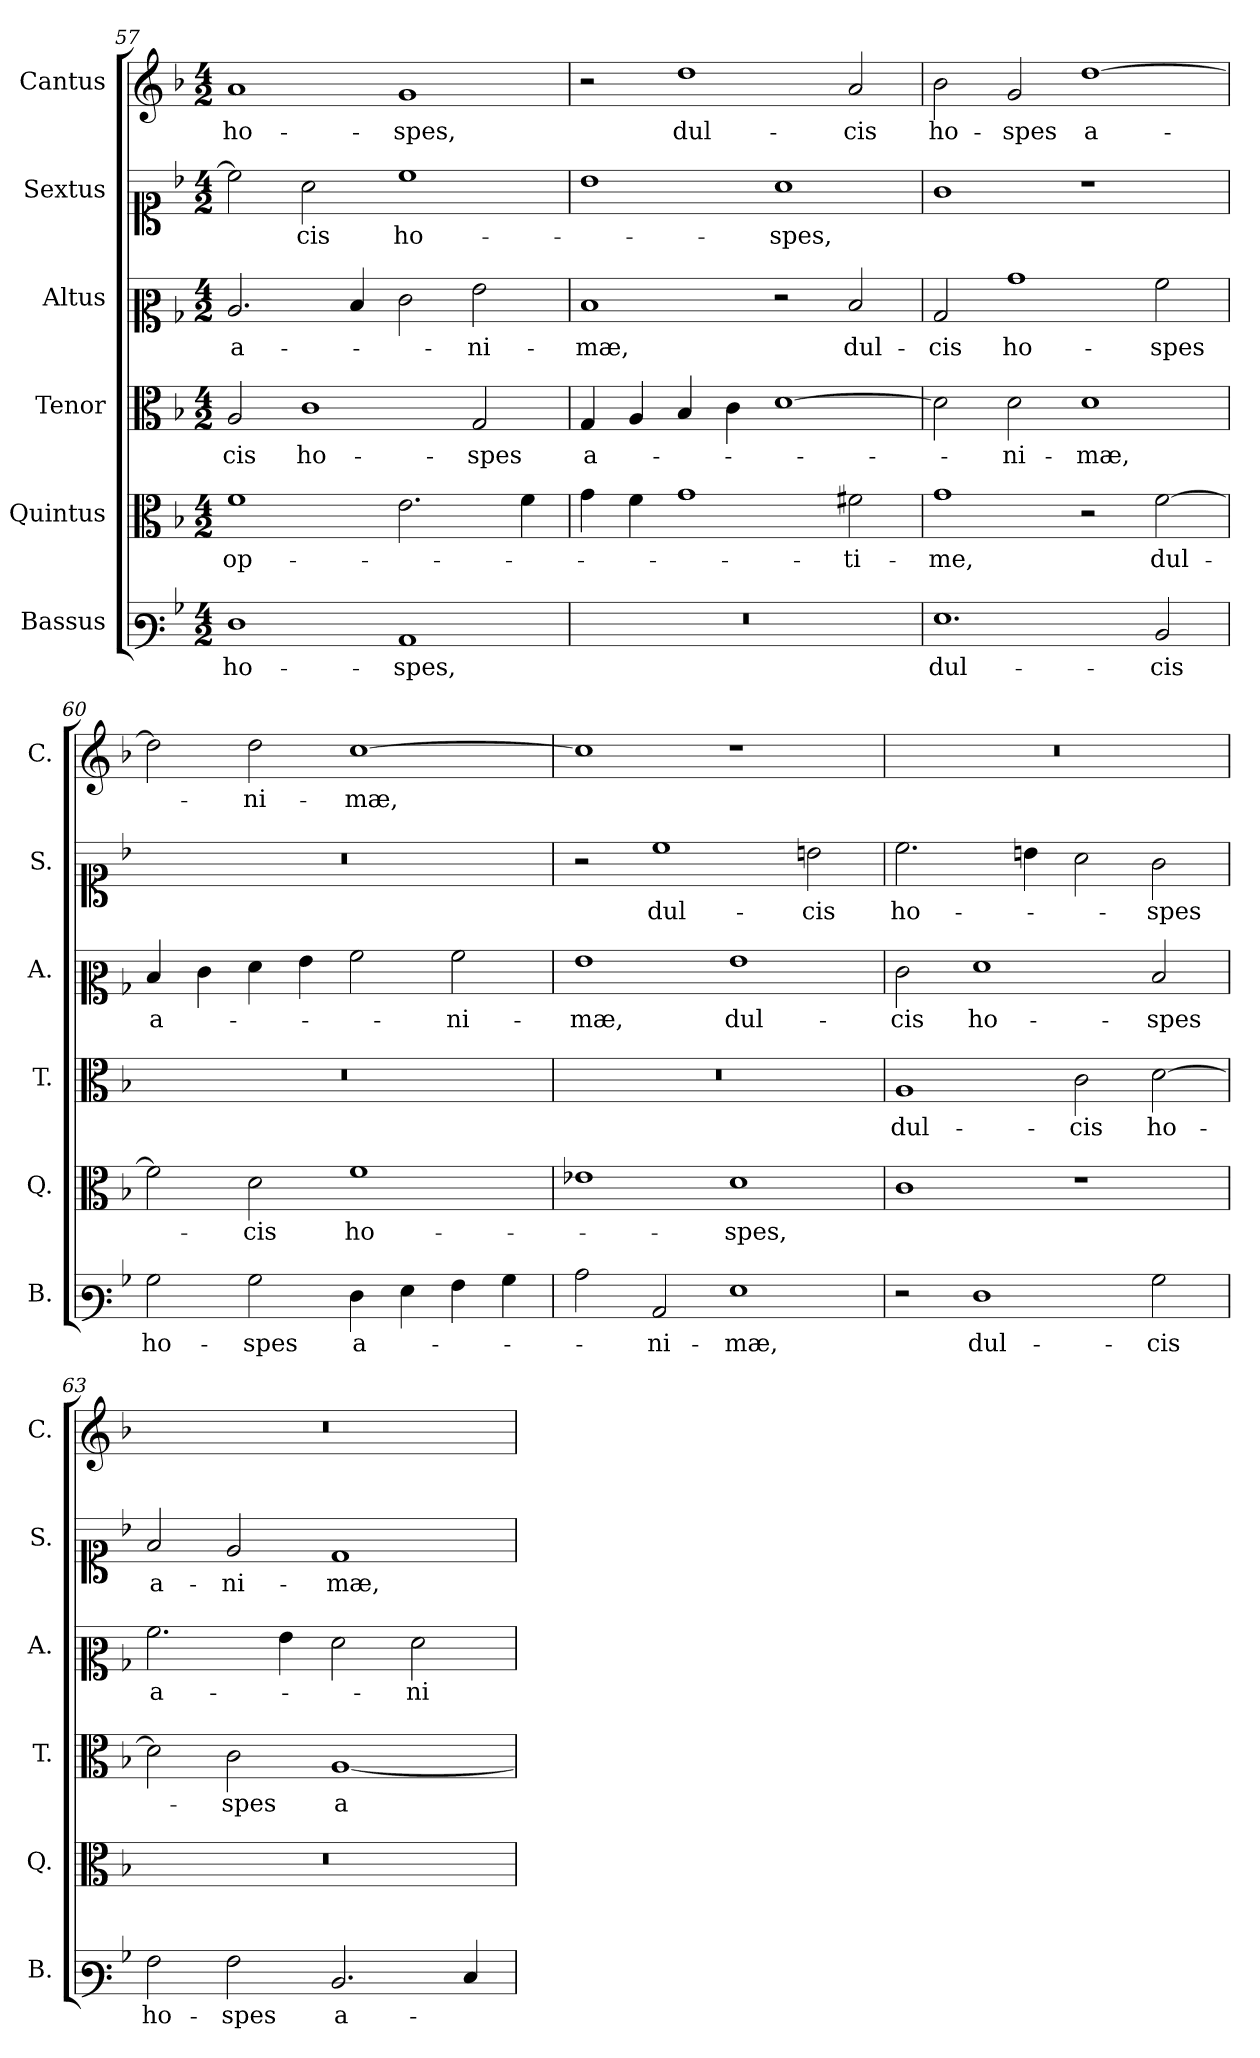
**kern	**text	**kern	**text	**kern	**text	**kern	**text	**kern	**text	**kern	**text
*part6	*part6	*part5	*part5	*part4	*part4	*part3	*part3	*part2	*part2	*part1	*part1
*staff6	*staff6	*staff5	*staff5	*staff4	*staff4	*staff3	*staff3	*staff2	*staff2	*staff1	*staff1
*I"Bassus	*	*I"Quintus	*	*I"Tenor	*	*I"Altus	*	*I"Sextus	*	*I"Cantus	*
*I'B.	*	*I'Q.	*	*I'T.	*	*I'A.	*	*I'S.	*	*I'C.	*
*clefF3	*	*clefC3	*	*clefC3	*	*clefC2	*	*clefC1	*	*clefG2	*
*k[b-]	*	*k[b-]	*	*k[b-]	*	*k[b-]	*	*k[b-]	*	*k[b-]	*
*M4/2	*	*M4/2	*	*M4/2	*	*M4/2	*	*M4/2	*	*M4/2	*
=57	=57	=57	=57	=57	=57	=57	=57	=57	=57	=57	=57
!	!LO:LY:b	!	!LO:LY:b	!	!LO:LY:b	!	!LO:LY:b	!	!	!	!LO:LY:b
1F	ho-	1f	op-	2A/	-cis	2.c/	a-	2cc\]	.	1a	ho-
!	!	!	!	!	!LO:LY:b	!	!	!	!LO:LY:b	!	!
.	.	.	.	1c	ho-	.	.	2a\	-cis	.	.
.	.	.	.	.	.	4d/	.	.	.	.	.
!	!LO:LY:b	!	!	!	!	!	!	!	!LO:LY:b	!	!LO:LY:b
1C	-spes,	2.e\	.	.	.	2e\	.	1cc	ho-	1g	-spes,
!	!	!	!	!	!LO:LY:b	!	!LO:LY:b	!	!	!	!
.	.	.	.	2G/	-spes	2g\	-ni-	.	.	.	.
.	.	4f\	.	.	.	.	.	.	.	.	.
=58	=58	=58	=58	=58	=58	=58	=58	=58	=58	=58	=58
!	!	!	!	!	!LO:LY:b	!	!LO:LY:b	!	!	!	!
0r	.	4g\	.	4G/	a-	1d	-mæ,	1b-	.	2r	.
.	.	4f\	.	4A/	.	.	.	.	.	.	.
!	!	!	!	!	!	!	!	!	!	!	!LO:LY:b
.	.	1g	.	4B-/	.	.	.	.	.	1dd	dul-
.	.	.	.	4c\	.	.	.	.	.	.	.
!	!	!	!	!	!	!	!	!	!LO:LY:b	!	!
.	.	.	.	[1d	.	2r	.	1a	-spes,	.	.
!	!	!	!LO:LY:b	!	!	!	!LO:LY:b	!	!	!	!LO:LY:b
.	.	2f#X\	-ti-	.	.	2d/	dul-	.	.	2a/	-cis
=59	=59	=59	=59	=59	=59	=59	=59	=59	=59	=59	=59
!	!LO:LY:b	!	!LO:LY:b	!	!	!	!LO:LY:b	!	!	!	!LO:LY:b
1.G	dul-	1g	-me,	2d\]	.	2B-/	-cis	1g	.	2b-\	ho-
!	!	!	!	!	!LO:LY:b	!	!LO:LY:b	!	!	!	!LO:LY:b
.	.	.	.	2d\	-ni-	1b-	ho-	.	.	2g/	-spes
!	!	!	!	!	!LO:LY:b	!	!	!	!	!	!LO:LY:b
.	.	2r	.	1d	-mæ,	.	.	1r	.	[1dd	a-
!	!LO:LY:b	!	!LO:LY:b	!	!	!	!LO:LY:b	!	!	!	!
2D/	-cis	[2f\	dul-	.	.	2a\	-spes	.	.	.	.
=60	=60	=60	=60	=60	=60	=60	=60	=60	=60	=60	=60
!	!LO:LY:b	!	!	!	!	!	!LO:LY:b	!	!	!	!
2B-\	ho-	2f\]	.	0r	.	4d/	a-	0r	.	2dd\]	.
.	.	.	.	.	.	4e\	.	.	.	.	.
!	!LO:LY:b	!	!LO:LY:b	!	!	!	!	!	!	!	!LO:LY:b
2B-\	-spes	2d\	cis	.	.	4f\	.	.	.	2dd\	-ni-
.	.	.	.	.	.	4g\	.	.	.	.	.
!	!LO:LY:b	!	!LO:LY:b	!	!	!	!	!	!	!	!LO:LY:b
4F\	a-	1f	ho-	.	.	2a\	.	.	.	[1cc	-mæ,
4G\	.	.	.	.	.	.	.	.	.	.	.
!	!	!	!	!	!	!	!LO:LY:b	!	!	!	!
4A\	.	.	.	.	.	2a\	-ni-	.	.	.	.
4B-\	.	.	.	.	.	.	.	.	.	.	.
=61	=61	=61	=61	=61	=61	=61	=61	=61	=61	=61	=61
!	!	!	!	!	!	!	!LO:LY:b	!	!	!	!
2c\	.	1e-X	.	0r	.	1g	-mæ,	2r	.	1cc]	.
!	!LO:LY:b	!	!	!	!	!	!	!	!LO:LY:b	!	!
2C/	-ni-	.	.	.	.	.	.	1cc	dul-	.	.
!	!LO:LY:b	!	!LO:LY:b	!	!	!	!LO:LY:b	!	!	!	!
1G	-mæ,	1d	-spes,	.	.	1g	dul-	.	.	1r	.
!	!	!	!	!	!	!	!	!	!LO:LY:b	!	!
.	.	.	.	.	.	.	.	2bn\	-cis	.	.
=62	=62	=62	=62	=62	=62	=62	=62	=62	=62	=62	=62
!	!	!	!	!	!LO:LY:b	!	!LO:LY:b	!	!LO:LY:b	!	!
2r	.	1c	.	1A	dul-	2e\	-cis	2.cc\	ho-	0r	.
!	!LO:LY:b	!	!	!	!	!	!LO:LY:b	!	!	!	!
1F	dul-	.	.	.	.	1f	ho-	.	.	.	.
.	.	.	.	.	.	.	.	4bn\	.	.	.
!	!	!	!	!	!LO:LY:b	!	!	!	!	!	!
.	.	1r	.	2c\	-cis	.	.	2a\	.	.	.
!	!LO:LY:b	!	!	!	!LO:LY:b	!	!LO:LY:b	!	!LO:LY:b	!	!
2B-\	-cis	.	.	[2d\	ho-	2d/	-spes	2g\	-spes	.	.
=63	=63	=63	=63	=63	=63	=63	=63	=63	=63	=63	=63
!	!LO:LY:b	!	!	!	!	!	!LO:LY:b	!	!LO:LY:b	!	!
2A\	ho-	0r	.	2d\]	.	2.a\	a-	2f/	a-	0r	.
!	!LO:LY:b	!	!	!	!LO:LY:b	!	!	!	!LO:LY:b	!	!
2A\	-spes	.	.	2c\	-spes	.	.	2e/	-ni-	.	.
.	.	.	.	.	.	4g\	.	.	.	.	.
!	!LO:LY:b	!	!	!	!LO:LY:b	!	!	!	!LO:LY:b	!	!
2.D/	a-	.	.	[1A	a-	2f\	.	1d	-mæ,	.	.
!	!	!	!	!	!	!	!LO:LY:b	!	!	!	!
.	.	.	.	.	.	2f\	-ni-	.	.	.	.
4E/	.	.	.	.	.	.	.	.	.	.	.
=	=	=	=	=	=	=	=	=	=	=	=
*-	*-	*-	*-	*-	*-	*-	*-	*-	*-	*-	*-
